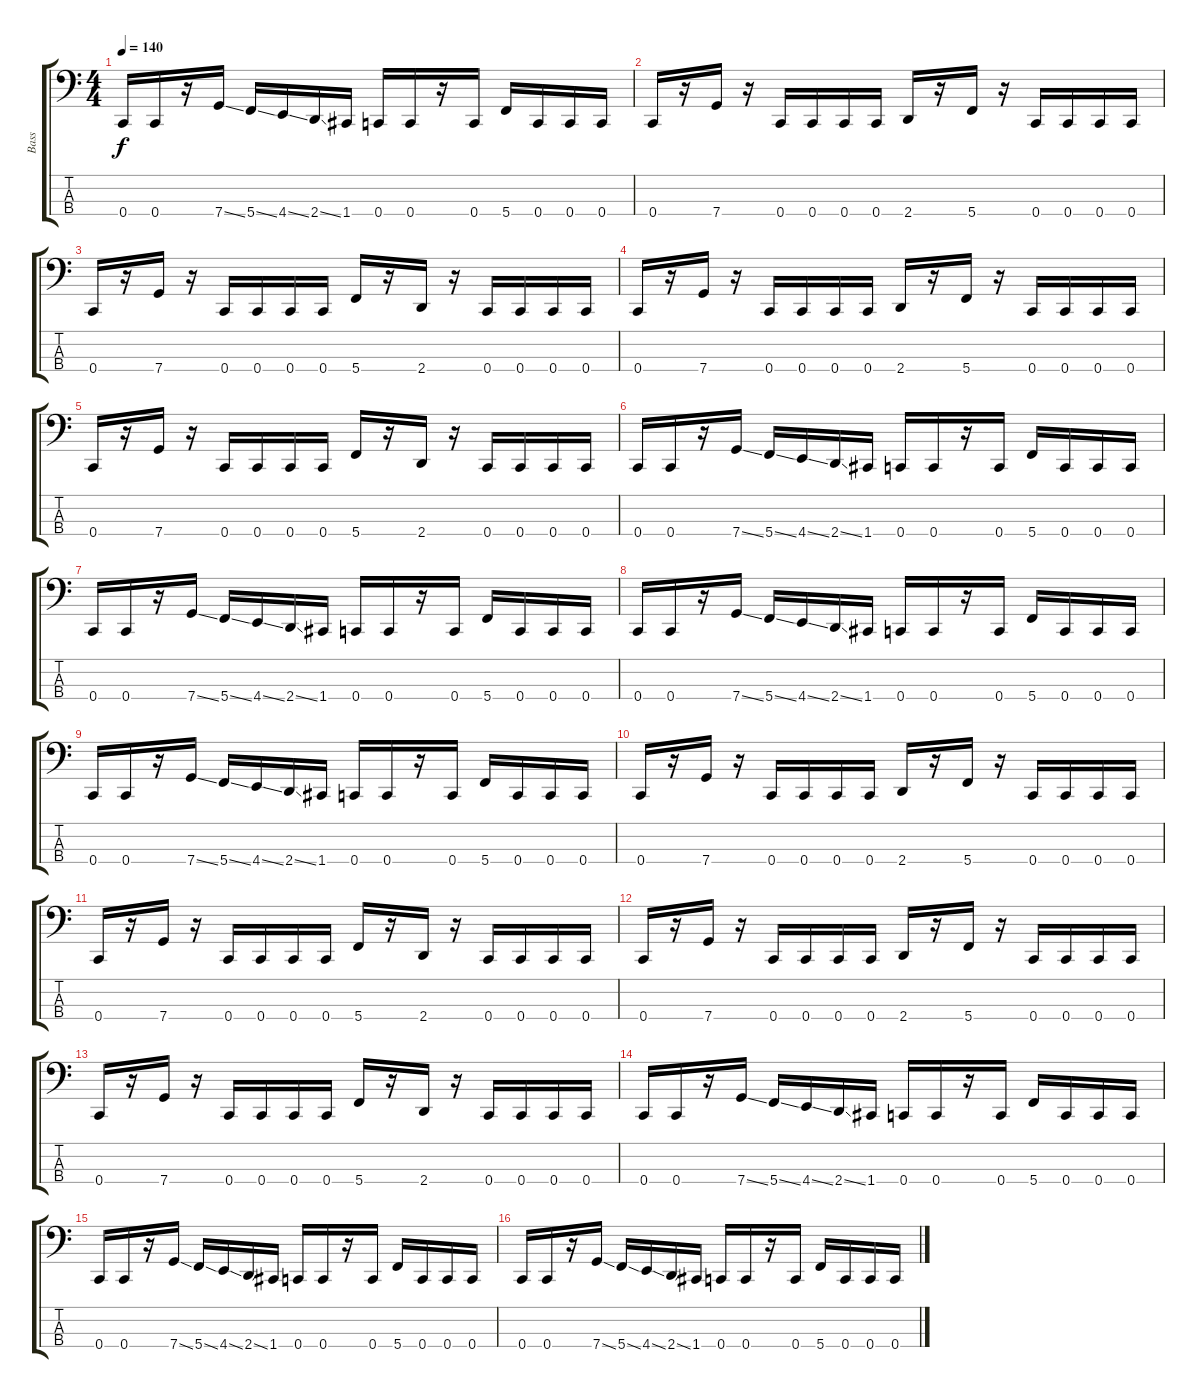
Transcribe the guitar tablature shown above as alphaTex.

\track ("Bass" "Bass") {instrument electricbasspick}
\staff {score tabs}
\tuning (F2 C2 G1 C1) {hide}
\ts (4 4)
\tempo 140
\clef f4
\ks c
0.4.16{dy f} 0.4.16 r.16 7.4{ss}.16 5.4{ss}.16 4.4{ss}.16 2.4{ss}.16 1.4.16 0.4.16 0.4.16 r.16 0.4.16 5.4.16 0.4.16 0.4.16 0.4.16 |
0.4.16 r.16 7.4.16 r.16 0.4.16 0.4.16 0.4.16 0.4.16 2.4.16 r.16 5.4.16 r.16 0.4.16 0.4.16 0.4.16 0.4.16 |
0.4.16 r.16 7.4.16 r.16 0.4.16 0.4.16 0.4.16 0.4.16 5.4.16 r.16 2.4.16 r.16 0.4.16 0.4.16 0.4.16 0.4.16 |
0.4.16 r.16 7.4.16 r.16 0.4.16 0.4.16 0.4.16 0.4.16 2.4.16 r.16 5.4.16 r.16 0.4.16 0.4.16 0.4.16 0.4.16 |
0.4.16 r.16 7.4.16 r.16 0.4.16 0.4.16 0.4.16 0.4.16 5.4.16 r.16 2.4.16 r.16 0.4.16 0.4.16 0.4.16 0.4.16 |
0.4.16 0.4.16 r.16 7.4{ss}.16 5.4{ss}.16 4.4{ss}.16 2.4{ss}.16 1.4.16 0.4.16 0.4.16 r.16 0.4.16 5.4.16 0.4.16 0.4.16 0.4.16 |
0.4.16 0.4.16 r.16 7.4{ss}.16 5.4{ss}.16 4.4{ss}.16 2.4{ss}.16 1.4.16 0.4.16 0.4.16 r.16 0.4.16 5.4.16 0.4.16 0.4.16 0.4.16 |
0.4.16 0.4.16 r.16 7.4{ss}.16 5.4{ss}.16 4.4{ss}.16 2.4{ss}.16 1.4.16 0.4.16 0.4.16 r.16 0.4.16 5.4.16 0.4.16 0.4.16 0.4.16 |
0.4.16 0.4.16 r.16 7.4{ss}.16 5.4{ss}.16 4.4{ss}.16 2.4{ss}.16 1.4.16 0.4.16 0.4.16 r.16 0.4.16 5.4.16 0.4.16 0.4.16 0.4.16 |
0.4.16 r.16 7.4.16 r.16 0.4.16 0.4.16 0.4.16 0.4.16 2.4.16 r.16 5.4.16 r.16 0.4.16 0.4.16 0.4.16 0.4.16 |
0.4.16 r.16 7.4.16 r.16 0.4.16 0.4.16 0.4.16 0.4.16 5.4.16 r.16 2.4.16 r.16 0.4.16 0.4.16 0.4.16 0.4.16 |
0.4.16 r.16 7.4.16 r.16 0.4.16 0.4.16 0.4.16 0.4.16 2.4.16 r.16 5.4.16 r.16 0.4.16 0.4.16 0.4.16 0.4.16 |
0.4.16 r.16 7.4.16 r.16 0.4.16 0.4.16 0.4.16 0.4.16 5.4.16 r.16 2.4.16 r.16 0.4.16 0.4.16 0.4.16 0.4.16 |
0.4.16 0.4.16 r.16 7.4{ss}.16 5.4{ss}.16 4.4{ss}.16 2.4{ss}.16 1.4.16 0.4.16 0.4.16 r.16 0.4.16 5.4.16 0.4.16 0.4.16 0.4.16 |
0.4.16 0.4.16 r.16 7.4{ss}.16 5.4{ss}.16 4.4{ss}.16 2.4{ss}.16 1.4.16 0.4.16 0.4.16 r.16 0.4.16 5.4.16 0.4.16 0.4.16 0.4.16 |
0.4.16 0.4.16 r.16 7.4{ss}.16 5.4{ss}.16 4.4{ss}.16 2.4{ss}.16 1.4.16 0.4.16 0.4.16 r.16 0.4.16 5.4.16 0.4.16 0.4.16 0.4.16
